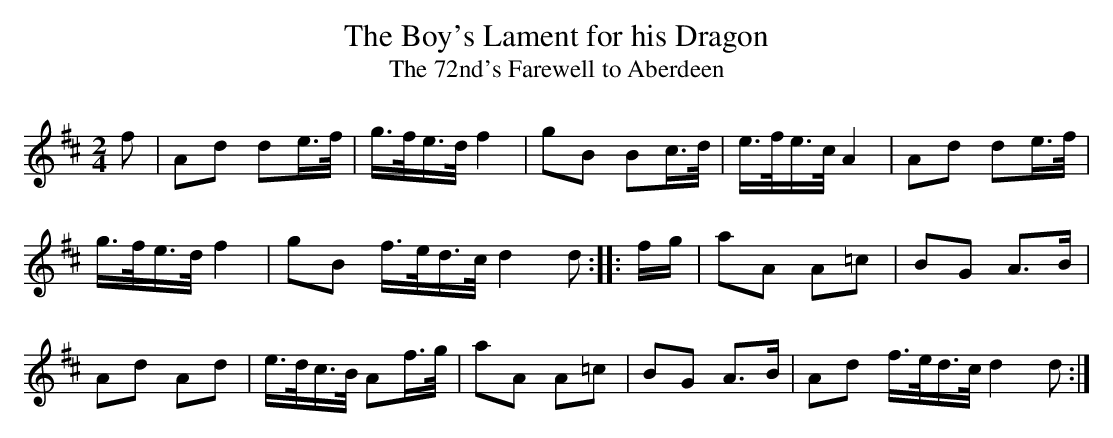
X:1
T:The Boy's Lament for his Dragon
T:The 72nd's Farewell to Aberdeen
L:1/8
M:2/4
K:D
f|Ad de/>f/|g/>f/e/>d/ f2|gB Bc/>d/|e/>f/e/>c/ A2|Ad de/>f/|
g/>f/e/>d/ f2|gB f/>e/d/>c/ d2 d::f/g/|aA A=c|BG A>B|
Ad Ad|e/>d/c/>B/ Af/>g/|aA A=c|BG A>B|Ad f/>e/d/>c/ d2 d:|
